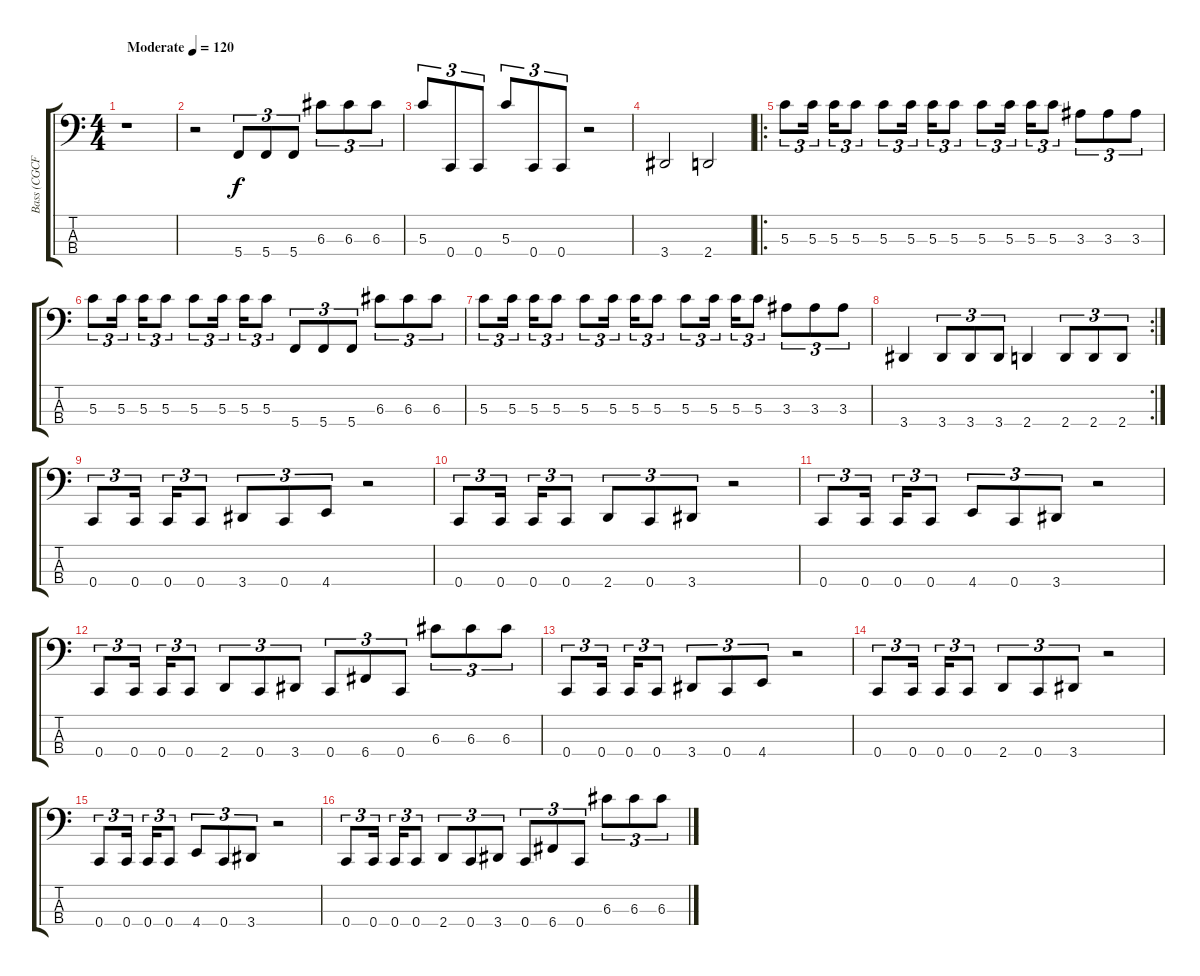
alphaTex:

\track ("Bass (CGCF Tuning)" "Bass (CGCF") {instrument electricbassfinger}
\staff {score tabs}
\tuning (F2 C2 G2 C1) {hide}
\ts (4 4)
\tempo (120 "Moderate")
\clef f4
\ks c
r.1{dy f instrument electricbassfinger} |
r.2 5.4.8{tu (3 2)} 5.4.8{tu (3 2)} 5.4.8{tu (3 2)} 6.3.8{tu (3 2)} 6.3.8{tu (3 2)} 6.3.8{tu (3 2)} |
5.3.8{tu (3 2)} 0.4.8{tu (3 2)} 0.4.8{tu (3 2)} 5.3.8{tu (3 2)} 0.4.8{tu (3 2)} 0.4.8{tu (3 2)} r.2 |
3.4.2 2.4.2 |
\ro
5.3.8{tu (3 2)} 5.3.16{tu (3 2) beam splitsecondary} 5.3.16{tu (3 2)} 5.3.8{tu (3 2)} 5.3.8{tu (3 2)} 5.3.16{tu (3 2) beam splitsecondary} 5.3.16{tu (3 2)} 5.3.8{tu (3 2)} 5.3.8{tu (3 2)} 5.3.16{tu (3 2) beam splitsecondary} 5.3.16{tu (3 2)} 5.3.8{tu (3 2)} 3.3.8{tu (3 2)} 3.3.8{tu (3 2)} 3.3.8{tu (3 2)} |
5.3.8{tu (3 2)} 5.3.16{tu (3 2) beam splitsecondary} 5.3.16{tu (3 2)} 5.3.8{tu (3 2)} 5.3.8{tu (3 2)} 5.3.16{tu (3 2) beam splitsecondary} 5.3.16{tu (3 2)} 5.3.8{tu (3 2)} 5.4.8{tu (3 2)} 5.4.8{tu (3 2)} 5.4.8{tu (3 2)} 6.3.8{tu (3 2)} 6.3.8{tu (3 2)} 6.3.8{tu (3 2)} |
5.3.8{tu (3 2)} 5.3.16{tu (3 2) beam splitsecondary} 5.3.16{tu (3 2)} 5.3.8{tu (3 2)} 5.3.8{tu (3 2)} 5.3.16{tu (3 2) beam splitsecondary} 5.3.16{tu (3 2)} 5.3.8{tu (3 2)} 5.3.8{tu (3 2)} 5.3.16{tu (3 2) beam splitsecondary} 5.3.16{tu (3 2)} 5.3.8{tu (3 2)} 3.3.8{tu (3 2)} 3.3.8{tu (3 2)} 3.3.8{tu (3 2)} |
\rc 2
3.4.4 3.4.8{tu (3 2)} 3.4.8{tu (3 2)} 3.4.8{tu (3 2)} 2.4.4 2.4.8{tu (3 2)} 2.4.8{tu (3 2)} 2.4.8{tu (3 2)} |
0.4.8{tu (3 2)} 0.4.16{tu (3 2) beam splitsecondary} 0.4.16{tu (3 2)} 0.4.8{tu (3 2)} 3.4.8{tu (3 2)} 0.4.8{tu (3 2)} 4.4.8{tu (3 2)} r.2 |
0.4.8{tu (3 2)} 0.4.16{tu (3 2) beam splitsecondary} 0.4.16{tu (3 2)} 0.4.8{tu (3 2)} 2.4.8{tu (3 2)} 0.4.8{tu (3 2)} 3.4.8{tu (3 2)} r.2 |
0.4.8{tu (3 2)} 0.4.16{tu (3 2) beam splitsecondary} 0.4.16{tu (3 2)} 0.4.8{tu (3 2)} 4.4.8{tu (3 2)} 0.4.8{tu (3 2)} 3.4.8{tu (3 2)} r.2 |
0.4.8{tu (3 2)} 0.4.16{tu (3 2) beam splitsecondary} 0.4.16{tu (3 2)} 0.4.8{tu (3 2)} 2.4.8{tu (3 2)} 0.4.8{tu (3 2)} 3.4.8{tu (3 2)} 0.4.8{tu (3 2)} 6.4.8{tu (3 2)} 0.4.8{tu (3 2)} 6.3.8{tu (3 2)} 6.3.8{tu (3 2)} 6.3.8{tu (3 2)} |
0.4.8{tu (3 2)} 0.4.16{tu (3 2) beam splitsecondary} 0.4.16{tu (3 2)} 0.4.8{tu (3 2)} 3.4.8{tu (3 2)} 0.4.8{tu (3 2)} 4.4.8{tu (3 2)} r.2 |
0.4.8{tu (3 2)} 0.4.16{tu (3 2) beam splitsecondary} 0.4.16{tu (3 2)} 0.4.8{tu (3 2)} 2.4.8{tu (3 2)} 0.4.8{tu (3 2)} 3.4.8{tu (3 2)} r.2 |
0.4.8{tu (3 2)} 0.4.16{tu (3 2) beam splitsecondary} 0.4.16{tu (3 2)} 0.4.8{tu (3 2)} 4.4.8{tu (3 2)} 0.4.8{tu (3 2)} 3.4.8{tu (3 2)} r.2 |
0.4.8{tu (3 2)} 0.4.16{tu (3 2) beam splitsecondary} 0.4.16{tu (3 2)} 0.4.8{tu (3 2)} 2.4.8{tu (3 2)} 0.4.8{tu (3 2)} 3.4.8{tu (3 2)} 0.4.8{tu (3 2)} 6.4.8{tu (3 2)} 0.4.8{tu (3 2)} 6.3.8{tu (3 2)} 6.3.8{tu (3 2)} 6.3.8{tu (3 2)}
